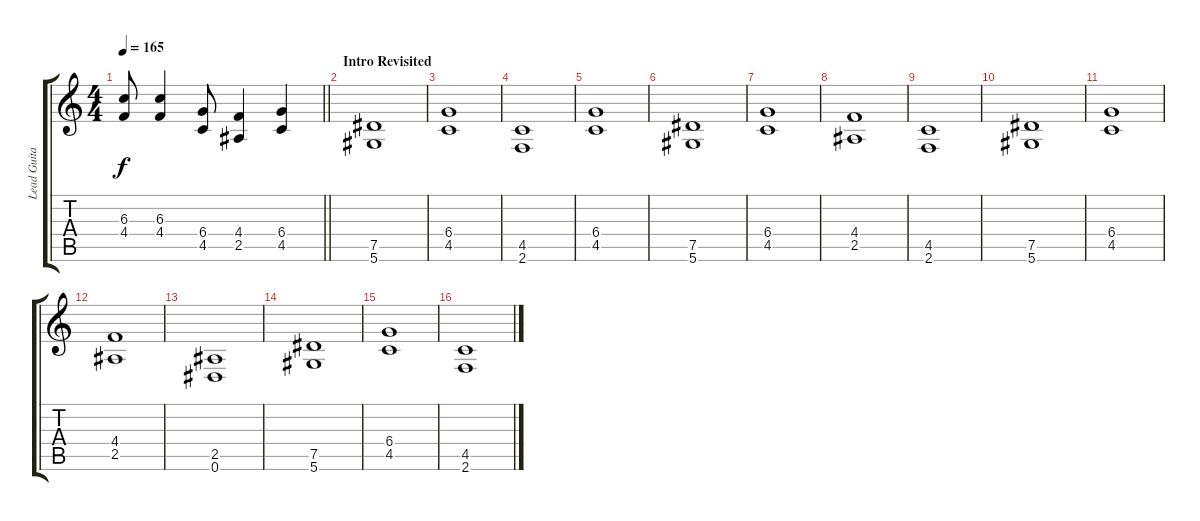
\track ("Lead Guitar" "Lead Guita") {instrument distortionguitar}
\staff {score tabs}
\tuning (Eb4 Bb3 Gb3 Db3 Ab2 Eb2) {hide}
\ts (4 4)
\tempo 165
\clef g2
\barLineRight lightlight
\ks c
(6.3 4.4).8{dy f} (6.3 4.4).4 (6.4 4.5).8 (4.4 2.5).4 (6.4 4.5).4 |
\section ("" "Intro Revisited")
(7.5 5.6).1 |
(6.4 4.5).1 |
(4.5 2.6).1 |
(6.4 4.5).1 |
(7.5 5.6).1 |
(6.4 4.5).1 |
(4.4 2.5).1 |
(4.5 2.6).1 |
(7.5 5.6).1 |
(6.4 4.5).1 |
(4.4 2.5).1 |
(2.5 0.6).1 |
(7.5 5.6).1 |
(6.4 4.5).1 |
(4.5 2.6).1
